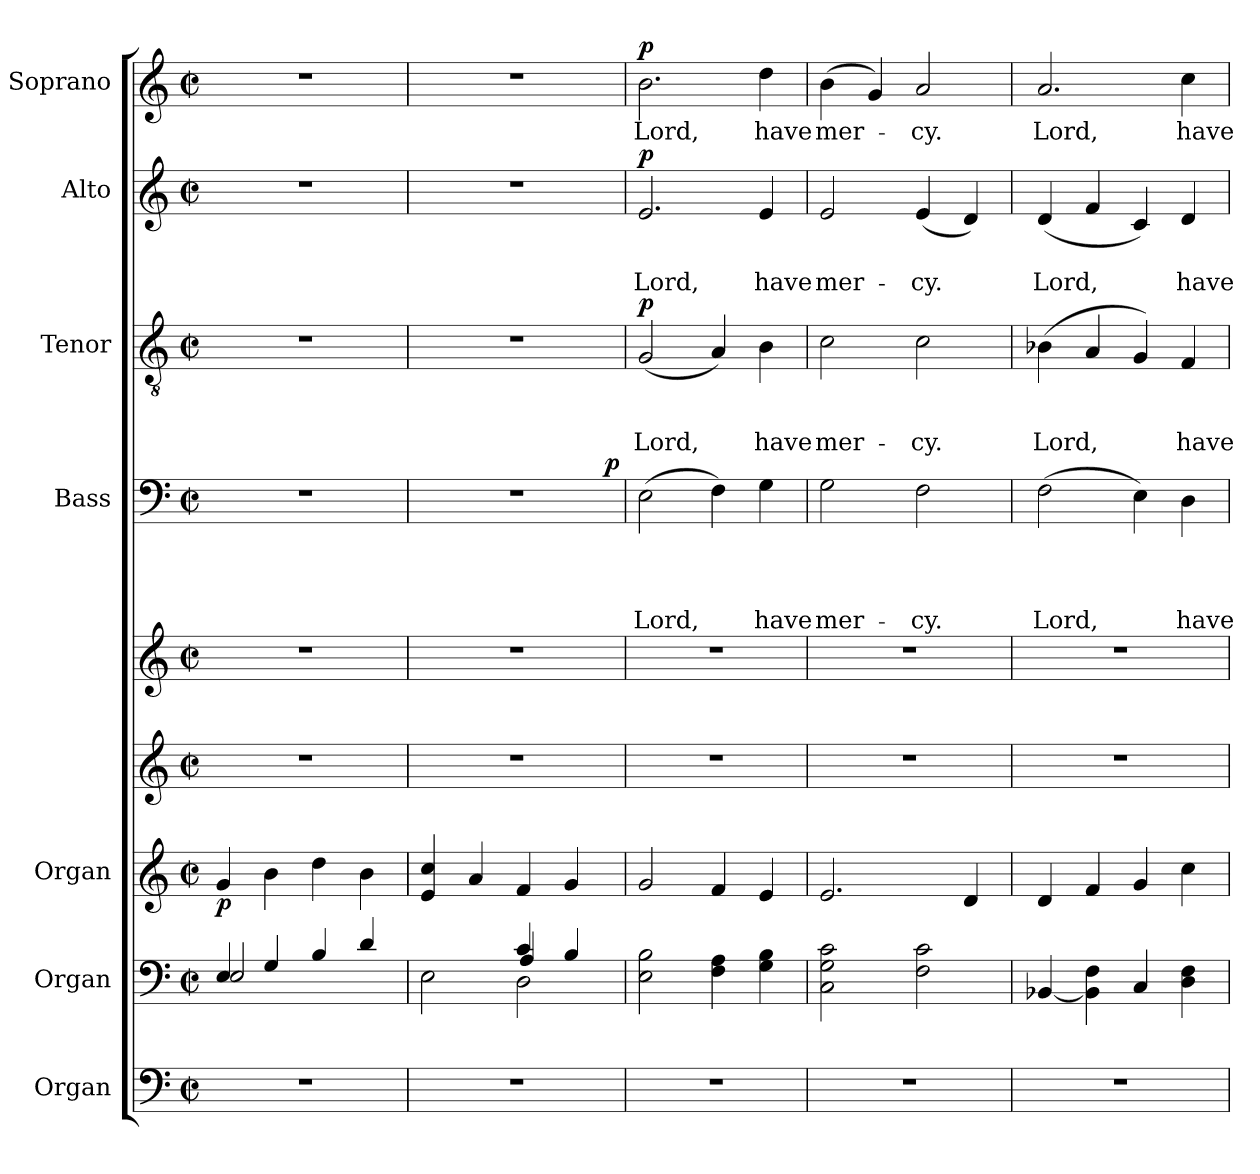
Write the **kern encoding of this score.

**kern	**kern	**kern	**dynam	**kern	**kern	**kern	**text	**text	**text	**text	**dynam	**kern	**text	**text	**text	**dynam	**kern	**text	**text	**dynam	**kern	**text	**dynam
*part9	*part8	*part7	*part7	*part6	*part5	*part4	*part4	*part4	*part4	*part4	*part4	*part3	*part3	*part3	*part3	*part3	*part2	*part2	*part2	*part2	*part1	*part1	*part1
*staff9	*staff8	*staff7	*staff7	*staff6	*staff5	*staff4	*staff4	*staff4	*staff4	*staff4	*staff4	*staff3	*staff3	*staff3	*staff3	*staff3	*staff2	*staff2	*staff2	*staff2	*staff1	*staff1	*staff1
*I"Organ	*I"Organ	*I"Organ	*	*	*	*I"Bass	*	*	*	*	*	*I"Tenor	*	*	*	*	*I"Alto	*	*	*	*I"Soprano	*	*
*	*	*	*	*	*	*I'B	*	*	*	*	*	*I'T	*	*	*	*	*I'A	*	*	*	*I'S	*	*
*clefF4	*clefF4	*clefG2	*	*clefG2	*clefG2	*clefF4	*	*	*	*	*	*clefGv2	*	*	*	*	*clefG2	*	*	*	*clefG2	*	*
*k[]	*k[]	*k[]	*	*k[]	*k[]	*k[]	*	*	*	*	*	*k[]	*	*	*	*	*k[]	*	*	*	*k[]	*	*
*C:	*C:	*C:	*	*C:	*C:	*C:	*	*	*	*	*	*C:	*	*	*	*	*C:	*	*	*	*C:	*	*
*M2/2	*M2/2	*M2/2	*	*M2/2	*M2/2	*M2/2	*	*	*	*	*	*M2/2	*	*	*	*	*M2/2	*	*	*	*M2/2	*	*
*met(c|)	*met(c|)	*met(c|)	*	*met(c|)	*met(c|)	*met(c|)	*	*	*	*	*	*met(c|)	*	*	*	*	*met(c|)	*	*	*	*met(c|)	*	*
=1	=1	=1	=1	=1	=1	=1	=1	=1	=1	=1	=1	=1	=1	=1	=1	=1	=1	=1	=1	=1	=1	=1	=1
*	*^	*	*	*	*	*	*	*	*	*	*	*	*	*	*	*	*	*	*	*	*	*	*
!	!	!	!	!LO:DY:b	!	!	!	!	!	!	!	!	!	!	!	!	!	!	!	!	!	!	!	!
1r	4E/	2E/	4g/	p	1r	1r	1r	.	.	.	.	.	1r	.	.	.	.	1r	.	.	.	1r	.	.
.	4G/	.	4b\	.	.	.	.	.	.	.	.	.	.	.	.	.	.	.	.	.	.	.	.	.
.	4B/	2ryy	4dd\	.	.	.	.	.	.	.	.	.	.	.	.	.	.	.	.	.	.	.	.	.
.	4d/	.	4b\	.	.	.	.	.	.	.	.	.	.	.	.	.	.	.	.	.	.	.	.	.
=2	=2	=2	=2	=2	=2	=2	=2	=2	=2	=2	=2	=2	=2	=2	=2	=2	=2	=2	=2	=2	=2	=2	=2	=2
*	*	*^	*	*	*	*	*^	*	*	*	*	*	*	*	*	*	*	*	*	*	*	*	*	*
1r	2E\	2ryy	2ryy	4e/ 4cc/	.	1r	1r	1r	2...ryy	.	.	.	.	.	1r	.	.	.	.	1r	.	.	.	1r	.	.
.	.	.	.	4a/	.	.	.	.	.	.	.	.	.	.	.	.	.	.	.	.	.	.	.	.	.	.
.	4c/	4A/	2D\	4f/	.	.	.	.	.	.	.	.	.	.	.	.	.	.	.	.	.	.	.	.	.	.
.	4B/	4ryy	.	4g/	.	.	.	.	.	.	.	.	.	.	.	.	.	.	.	.	.	.	.	.	.	.
!	!	!	!	!	!	!	!	!	!	!	!	!	!	!LO:DY:a	!	!	!	!	!	!	!	!	!	!	!	!
.	.	.	.	.	.	.	.	.	16ryy	.	.	.	.	p	.	.	.	.	.	.	.	.	.	.	.	.
=3	=3	=3	=3	=3	=3	=3	=3	=3	=3	=3	=3	=3	=3	=3	=3	=3	=3	=3	=3	=3	=3	=3	=3	=3	=3	=3
!	!	!	!	!	!	!	!	!	!	!	!	!	!LO:LY:b	!	!	!	!	!LO:LY:b	!LO:DY:a	!	!	!LO:LY:b	!LO:DY:a	!	!LO:LY:b	!LO:DY:a
*	*v	*v	*v	*	*	*	*	*v	*v	*	*	*	*	*	*	*	*	*	*	*	*	*	*	*	*	*
1r	2E\ 2B\	2g/	.	1r	1r	(>2E\	.	.	.	Lord,	.	(<2G/	.	.	Lord,	p	2.e/	.	Lord,	p	2.b\	Lord,	p
.	4F\ 4A\	4f/	.	.	.	4F\)	.	.	.	.	.	4A/)	.	.	.	.	.	.	.	.	.	.	.
!	!	!	!	!	!	!	!	!	!	!LO:LY:b	!	!	!	!	!LO:LY:b	!	!	!	!LO:LY:b	!	!	!LO:LY:b	!
.	4G\ 4B\	4e/	.	.	.	4G\	.	.	.	have	.	4B\	.	.	have	.	4e/	.	have	.	4dd\	have	.
=4	=4	=4	=4	=4	=4	=4	=4	=4	=4	=4	=4	=4	=4	=4	=4	=4	=4	=4	=4	=4	=4	=4	=4
!	!	!	!	!	!	!	!	!	!	!LO:LY:b	!	!	!	!	!LO:LY:b	!	!	!	!LO:LY:b	!	!	!LO:LY:b	!
1r	2C\ 2G\ 2c\	2.e/	.	1r	1r	2G\	.	.	.	mer-	.	2c\	.	.	mer-	.	2e/	.	mer-	.	(>4b\	mer-	.
.	.	.	.	.	.	.	.	.	.	.	.	.	.	.	.	.	.	.	.	.	4g/)	.	.
!	!	!	!	!	!	!	!	!	!	!LO:LY:b	!	!	!	!	!LO:LY:b	!	!	!	!LO:LY:b	!	!	!LO:LY:b	!
.	2F\ 2c\	.	.	.	.	2F\	.	.	.	-cy.	.	2c\	.	.	-cy.	.	(<4e/	.	-cy.	.	2a/	-cy.	.
.	.	4d/	.	.	.	.	.	.	.	.	.	.	.	.	.	.	4d/)	.	.	.	.	.	.
=5	=5	=5	=5	=5	=5	=5	=5	=5	=5	=5	=5	=5	=5	=5	=5	=5	=5	=5	=5	=5	=5	=5	=5
!	!	!	!	!	!	!	!	!	!	!LO:LY:b	!	!	!	!	!LO:LY:b	!	!	!	!LO:LY:b	!	!	!LO:LY:b	!
1r	[>4BB-X/	4d/	.	1r	1r	(>2F\	.	.	.	Lord,	.	(>4B-X\	.	.	Lord,	.	(>4d/	.	Lord,	.	2.a/	Lord,	.
.	4BB-\] 4F\	4f/	.	.	.	.	.	.	.	.	.	4A/	.	.	.	.	4f/	.	.	.	.	.	.
.	4C/	4g/	.	.	.	4E\)	.	.	.	.	.	4G/)	.	.	.	.	4c/)	.	.	.	.	.	.
!	!	!	!	!	!	!	!	!	!	!LO:LY:b	!	!	!	!	!LO:LY:b	!	!	!	!LO:LY:b	!	!	!LO:LY:b	!
.	4D\ 4F\	4cc\	.	.	.	4D\	.	.	.	have	.	4F/	.	.	have	.	4d/	.	have	.	4cc\	have	.
=	=	=	=	=	=	=	=	=	=	=	=	=	=	=	=	=	=	=	=	=	=	=	=
*-	*-	*-	*-	*-	*-	*-	*-	*-	*-	*-	*-	*-	*-	*-	*-	*-	*-	*-	*-	*-	*-	*-	*-
